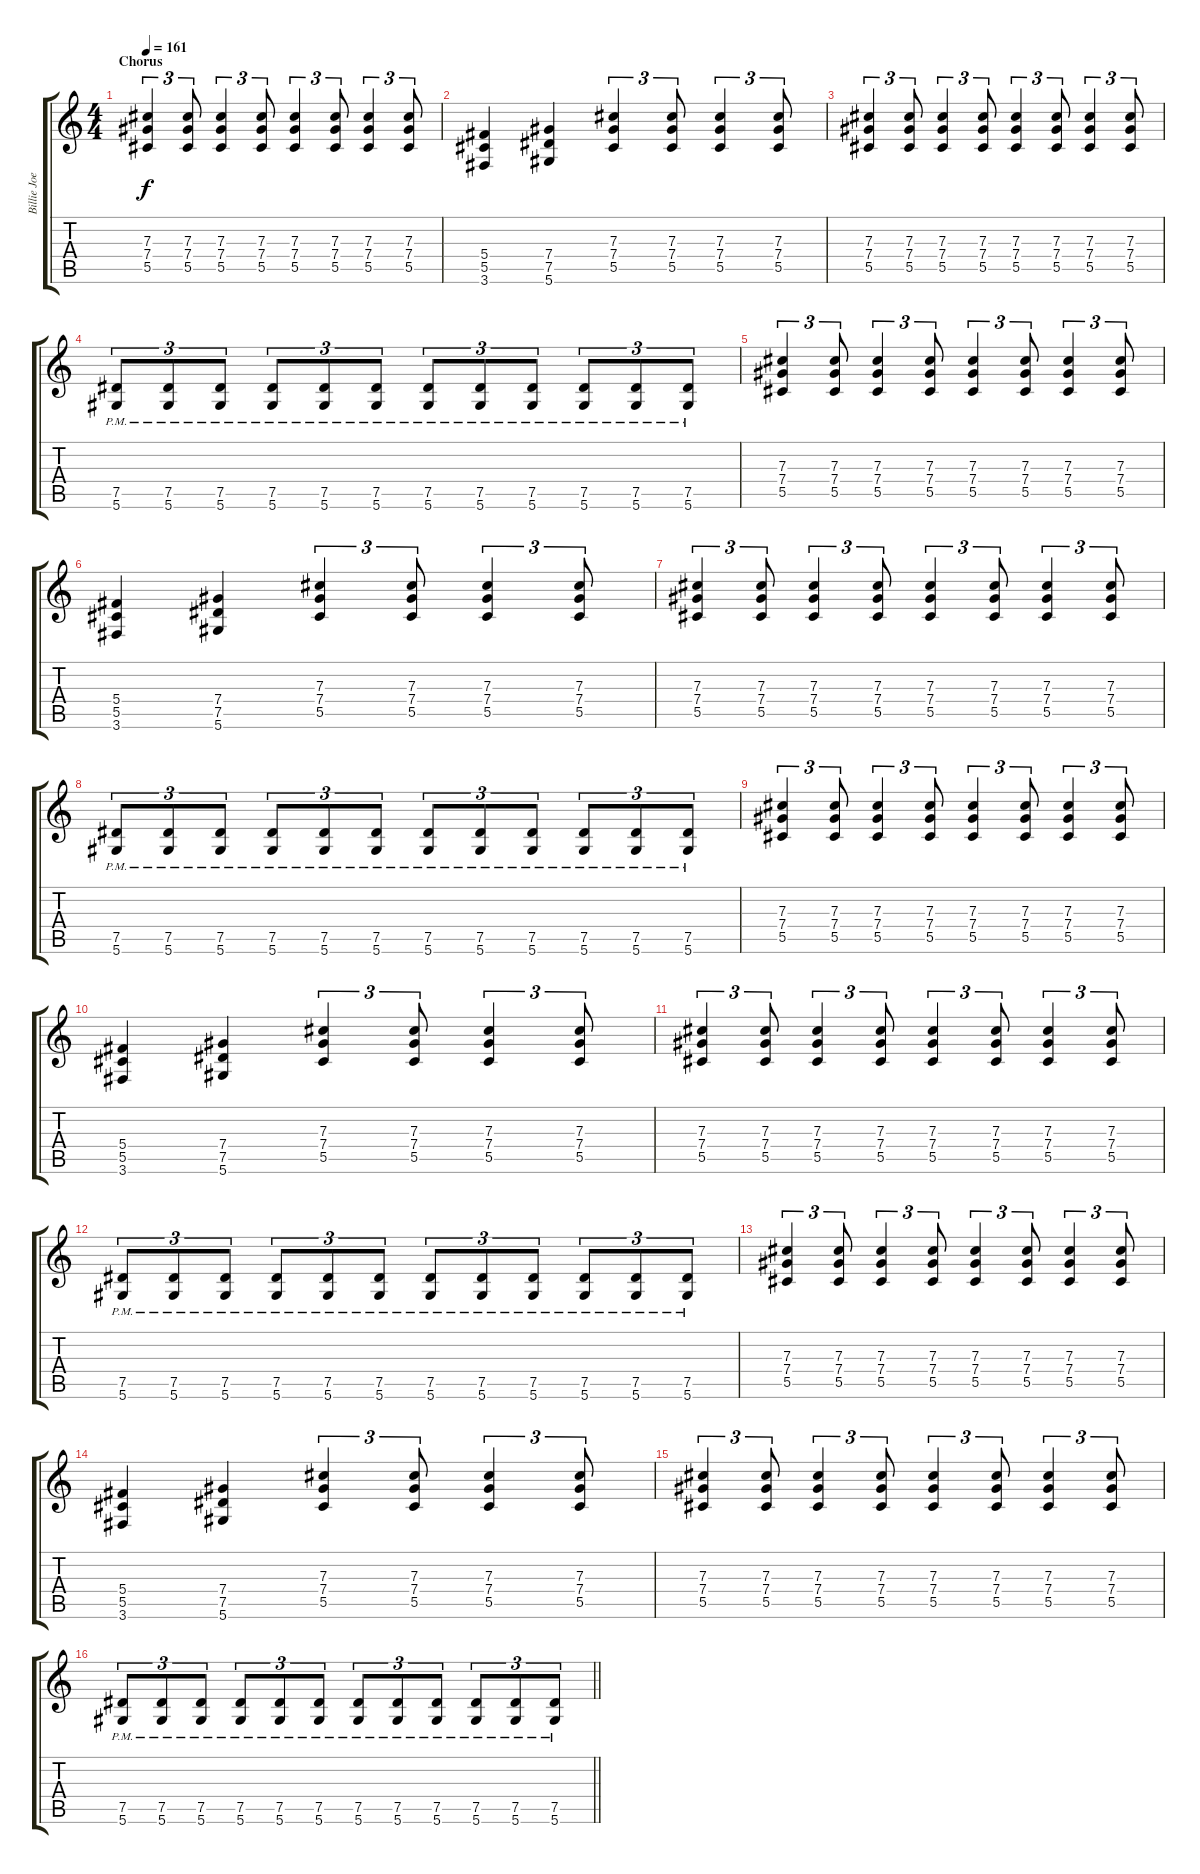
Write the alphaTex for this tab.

\track ("Billie Joe Armstrong - Guitar" "Billie Joe") {instrument distortionguitar}
\staff {score tabs}
\tuning (Eb4 Bb3 Gb3 Db3 Ab2 Eb2) {hide}
\ts (4 4)
\section ("" "Chorus")
\tempo 161
\clef g2
\ks c
(7.3 7.4 5.5).4{tu (3 2) dy f} (7.3 7.4 5.5).8{tu (3 2)} (7.3 7.4 5.5).4{tu (3 2)} (7.3 7.4 5.5).8{tu (3 2)} (7.3 7.4 5.5).4{tu (3 2)} (7.3 7.4 5.5).8{tu (3 2)} (7.3 7.4 5.5).4{tu (3 2)} (7.3 7.4 5.5).8{tu (3 2)} |
(5.4 5.5 3.6).4 (7.4 7.5 5.6).4 (7.3 7.4 5.5).4{tu (3 2)} (7.3 7.4 5.5).8{tu (3 2)} (7.3 7.4 5.5).4{tu (3 2)} (7.3 7.4 5.5).8{tu (3 2)} |
(7.3 7.4 5.5).4{tu (3 2)} (7.3 7.4 5.5).8{tu (3 2)} (7.3 7.4 5.5).4{tu (3 2)} (7.3 7.4 5.5).8{tu (3 2)} (7.3 7.4 5.5).4{tu (3 2)} (7.3 7.4 5.5).8{tu (3 2)} (7.3 7.4 5.5).4{tu (3 2)} (7.3 7.4 5.5).8{tu (3 2)} |
(7.5{pm} 5.6{pm}).8{tu (3 2)} (7.5{pm} 5.6{pm}).8{tu (3 2)} (7.5{pm} 5.6{pm}).8{tu (3 2)} (7.5{pm} 5.6{pm}).8{tu (3 2)} (7.5{pm} 5.6{pm}).8{tu (3 2)} (7.5{pm} 5.6{pm}).8{tu (3 2)} (7.5{pm} 5.6{pm}).8{tu (3 2)} (7.5{pm} 5.6{pm}).8{tu (3 2)} (7.5{pm} 5.6{pm}).8{tu (3 2)} (7.5{pm} 5.6{pm}).8{tu (3 2)} (7.5{pm} 5.6{pm}).8{tu (3 2)} (7.5{pm} 5.6{pm}).8{tu (3 2)} |
(7.3 7.4 5.5).4{tu (3 2)} (7.3 7.4 5.5).8{tu (3 2)} (7.3 7.4 5.5).4{tu (3 2)} (7.3 7.4 5.5).8{tu (3 2)} (7.3 7.4 5.5).4{tu (3 2)} (7.3 7.4 5.5).8{tu (3 2)} (7.3 7.4 5.5).4{tu (3 2)} (7.3 7.4 5.5).8{tu (3 2)} |
(5.4 5.5 3.6).4 (7.4 7.5 5.6).4 (7.3 7.4 5.5).4{tu (3 2)} (7.3 7.4 5.5).8{tu (3 2)} (7.3 7.4 5.5).4{tu (3 2)} (7.3 7.4 5.5).8{tu (3 2)} |
(7.3 7.4 5.5).4{tu (3 2)} (7.3 7.4 5.5).8{tu (3 2)} (7.3 7.4 5.5).4{tu (3 2)} (7.3 7.4 5.5).8{tu (3 2)} (7.3 7.4 5.5).4{tu (3 2)} (7.3 7.4 5.5).8{tu (3 2)} (7.3 7.4 5.5).4{tu (3 2)} (7.3 7.4 5.5).8{tu (3 2)} |
(7.5{pm} 5.6{pm}).8{tu (3 2)} (7.5{pm} 5.6{pm}).8{tu (3 2)} (7.5{pm} 5.6{pm}).8{tu (3 2)} (7.5{pm} 5.6{pm}).8{tu (3 2)} (7.5{pm} 5.6{pm}).8{tu (3 2)} (7.5{pm} 5.6{pm}).8{tu (3 2)} (7.5{pm} 5.6{pm}).8{tu (3 2)} (7.5{pm} 5.6{pm}).8{tu (3 2)} (7.5{pm} 5.6{pm}).8{tu (3 2)} (7.5{pm} 5.6{pm}).8{tu (3 2)} (7.5{pm} 5.6{pm}).8{tu (3 2)} (7.5{pm} 5.6{pm}).8{tu (3 2)} |
(7.3 7.4 5.5).4{tu (3 2)} (7.3 7.4 5.5).8{tu (3 2)} (7.3 7.4 5.5).4{tu (3 2)} (7.3 7.4 5.5).8{tu (3 2)} (7.3 7.4 5.5).4{tu (3 2)} (7.3 7.4 5.5).8{tu (3 2)} (7.3 7.4 5.5).4{tu (3 2)} (7.3 7.4 5.5).8{tu (3 2)} |
(5.4 5.5 3.6).4 (7.4 7.5 5.6).4 (7.3 7.4 5.5).4{tu (3 2)} (7.3 7.4 5.5).8{tu (3 2)} (7.3 7.4 5.5).4{tu (3 2)} (7.3 7.4 5.5).8{tu (3 2)} |
(7.3 7.4 5.5).4{tu (3 2)} (7.3 7.4 5.5).8{tu (3 2)} (7.3 7.4 5.5).4{tu (3 2)} (7.3 7.4 5.5).8{tu (3 2)} (7.3 7.4 5.5).4{tu (3 2)} (7.3 7.4 5.5).8{tu (3 2)} (7.3 7.4 5.5).4{tu (3 2)} (7.3 7.4 5.5).8{tu (3 2)} |
(7.5{pm} 5.6{pm}).8{tu (3 2)} (7.5{pm} 5.6{pm}).8{tu (3 2)} (7.5{pm} 5.6{pm}).8{tu (3 2)} (7.5{pm} 5.6{pm}).8{tu (3 2)} (7.5{pm} 5.6{pm}).8{tu (3 2)} (7.5{pm} 5.6{pm}).8{tu (3 2)} (7.5{pm} 5.6{pm}).8{tu (3 2)} (7.5{pm} 5.6{pm}).8{tu (3 2)} (7.5{pm} 5.6{pm}).8{tu (3 2)} (7.5{pm} 5.6{pm}).8{tu (3 2)} (7.5{pm} 5.6{pm}).8{tu (3 2)} (7.5{pm} 5.6{pm}).8{tu (3 2)} |
(7.3 7.4 5.5).4{tu (3 2)} (7.3 7.4 5.5).8{tu (3 2)} (7.3 7.4 5.5).4{tu (3 2)} (7.3 7.4 5.5).8{tu (3 2)} (7.3 7.4 5.5).4{tu (3 2)} (7.3 7.4 5.5).8{tu (3 2)} (7.3 7.4 5.5).4{tu (3 2)} (7.3 7.4 5.5).8{tu (3 2)} |
(5.4 5.5 3.6).4 (7.4 7.5 5.6).4 (7.3 7.4 5.5).4{tu (3 2)} (7.3 7.4 5.5).8{tu (3 2)} (7.3 7.4 5.5).4{tu (3 2)} (7.3 7.4 5.5).8{tu (3 2)} |
(7.3 7.4 5.5).4{tu (3 2)} (7.3 7.4 5.5).8{tu (3 2)} (7.3 7.4 5.5).4{tu (3 2)} (7.3 7.4 5.5).8{tu (3 2)} (7.3 7.4 5.5).4{tu (3 2)} (7.3 7.4 5.5).8{tu (3 2)} (7.3 7.4 5.5).4{tu (3 2)} (7.3 7.4 5.5).8{tu (3 2)} |
\barLineRight lightlight
(7.5{pm} 5.6{pm}).8{tu (3 2)} (7.5{pm} 5.6{pm}).8{tu (3 2)} (7.5{pm} 5.6{pm}).8{tu (3 2)} (7.5{pm} 5.6{pm}).8{tu (3 2)} (7.5{pm} 5.6{pm}).8{tu (3 2)} (7.5{pm} 5.6{pm}).8{tu (3 2)} (7.5{pm} 5.6{pm}).8{tu (3 2)} (7.5{pm} 5.6{pm}).8{tu (3 2)} (7.5{pm} 5.6{pm}).8{tu (3 2)} (7.5{pm} 5.6{pm}).8{tu (3 2)} (7.5{pm} 5.6{pm}).8{tu (3 2)} (7.5{pm} 5.6{pm}).8{tu (3 2)}
